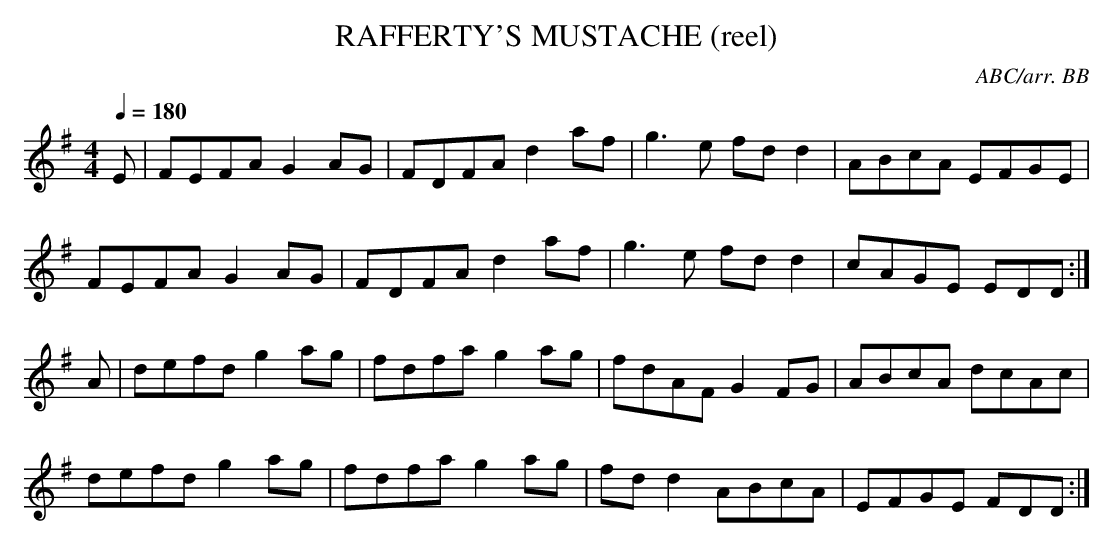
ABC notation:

X:1
T:RAFFERTY'S MUSTACHE (reel)
C:ABC/arr. BB
Q:1/4=180
M:4/4
L:1/8
K:Dmix
E|FEFA G2AG|FDFA d2af|g3e fd d2|ABcA EFGE|
FEFA G2 AG|FDFA d2 af|g3 e fd d2|cAGE EDD :|
A|defd g2 ag|fdfa g2 ag|fdAF G2 FG|ABcA dcAc|
defd g2 ag|fdfa g2 ag|fd d2 ABcA|EFGE FDD :|
